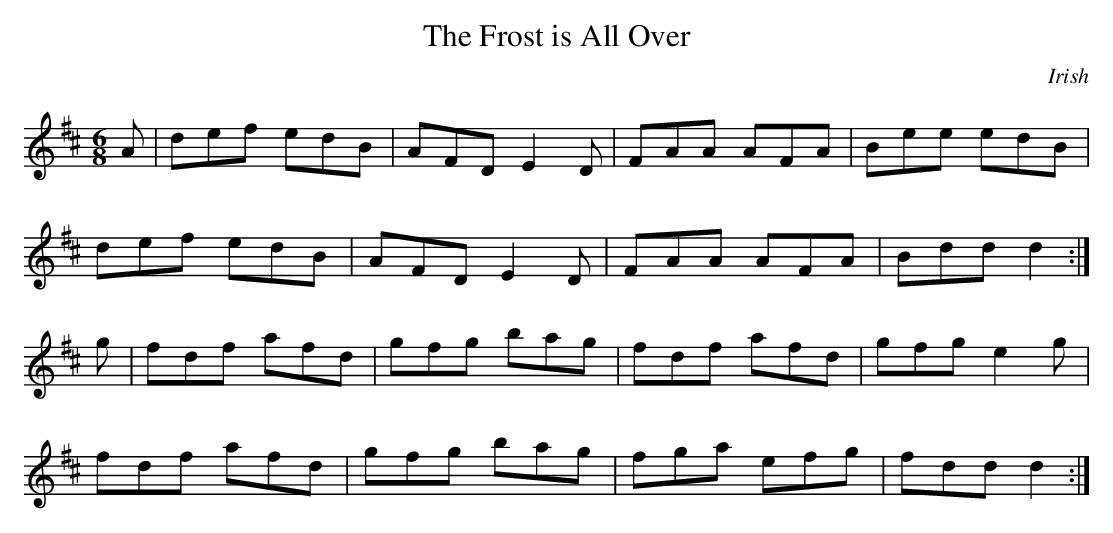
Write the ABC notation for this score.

X:1
T:The Frost is All Over
M:6/8
K:D
A | def edB | AFD E2D | FAA AFA | Bee edB |
def edB | AFD E2D | FAA AFA | Bdd d2 :|
g | fdf afd | gfg bag | fdf afd | gfg e2g |
fdf afd | gfg bag | fga efg | fdd d2 :|
